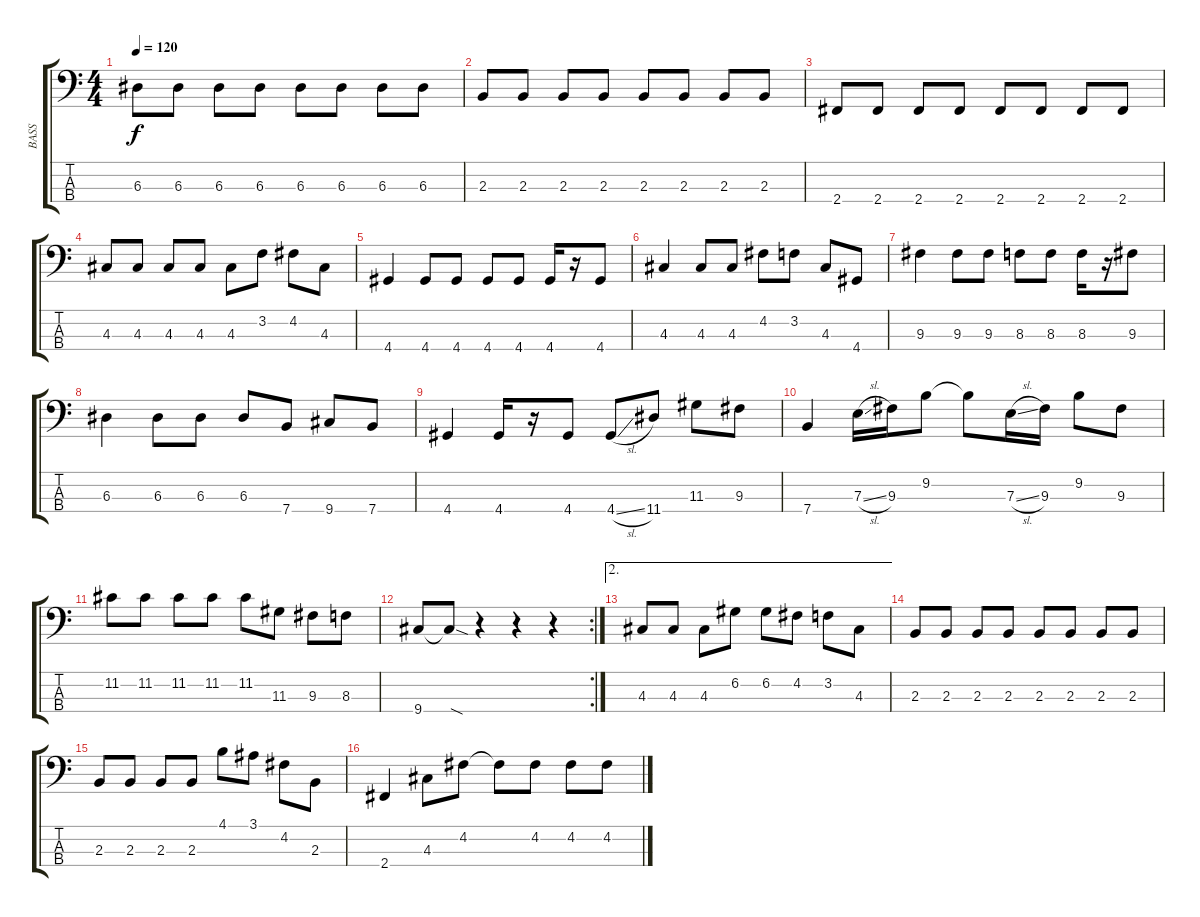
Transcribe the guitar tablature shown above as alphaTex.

\track ("BASS" "BASS") {instrument electricbassfinger}
\staff {score tabs}
\tuning (G2 D2 A1 E1) {hide}
\ts (4 4)
\tempo 120
\clef f4
\ks c
6.3.8{dy f} 6.3.8 6.3.8 6.3.8 6.3.8 6.3.8 6.3.8 6.3.8 |
2.3.8 2.3.8 2.3.8 2.3.8 2.3.8 2.3.8 2.3.8 2.3.8 |
2.4.8 2.4.8 2.4.8 2.4.8 2.4.8 2.4.8 2.4.8 2.4.8 |
4.3.8 4.3.8 4.3.8 4.3.8 4.3.8 3.2.8 4.2.8 4.3.8 |
4.4.4 4.4.8 4.4.8 4.4.8 4.4.8 4.4.16 r.16 4.4.8 |
4.3.4 4.3.8 4.3.8 4.2.8 3.2.8 4.3.8 4.4.8 |
9.3.4 9.3.8 9.3.8 8.3.8 8.3.8 8.3.16 r.16 9.3.8 |
6.3.4 6.3.8 6.3.8 6.3.8 7.4.8 9.4.8 7.4.8 |
4.4.4 4.4.16 r.16 4.4.8 4.4{sl}.8 11.4.8 11.3.8 9.3.8 |
7.4.4 7.3{sl}.16 9.3.16 9.2.8 9.2{t}.8 7.3{sl}.16 9.3.16 9.2.8 9.3.8 |
11.2.8 11.2.8 11.2.8 11.2.8 11.2.8 11.3.8 9.3.8 8.3.8 |
\rc 2
9.4.8 9.4{sod t}.8 r.4 r.4 r.4 |
\ae 2
4.3.8 4.3.8 4.3.8 6.2.8 6.2.8 4.2.8 3.2.8 4.3.8 |
2.3.8 2.3.8 2.3.8 2.3.8 2.3.8 2.3.8 2.3.8 2.3.8 |
2.3.8 2.3.8 2.3.8 2.3.8 4.1.8 3.1.8 4.2.8 2.3.8 |
2.4.4 4.3.8 4.2.8 4.2{t}.8 4.2.8 4.2.8 4.2.8
